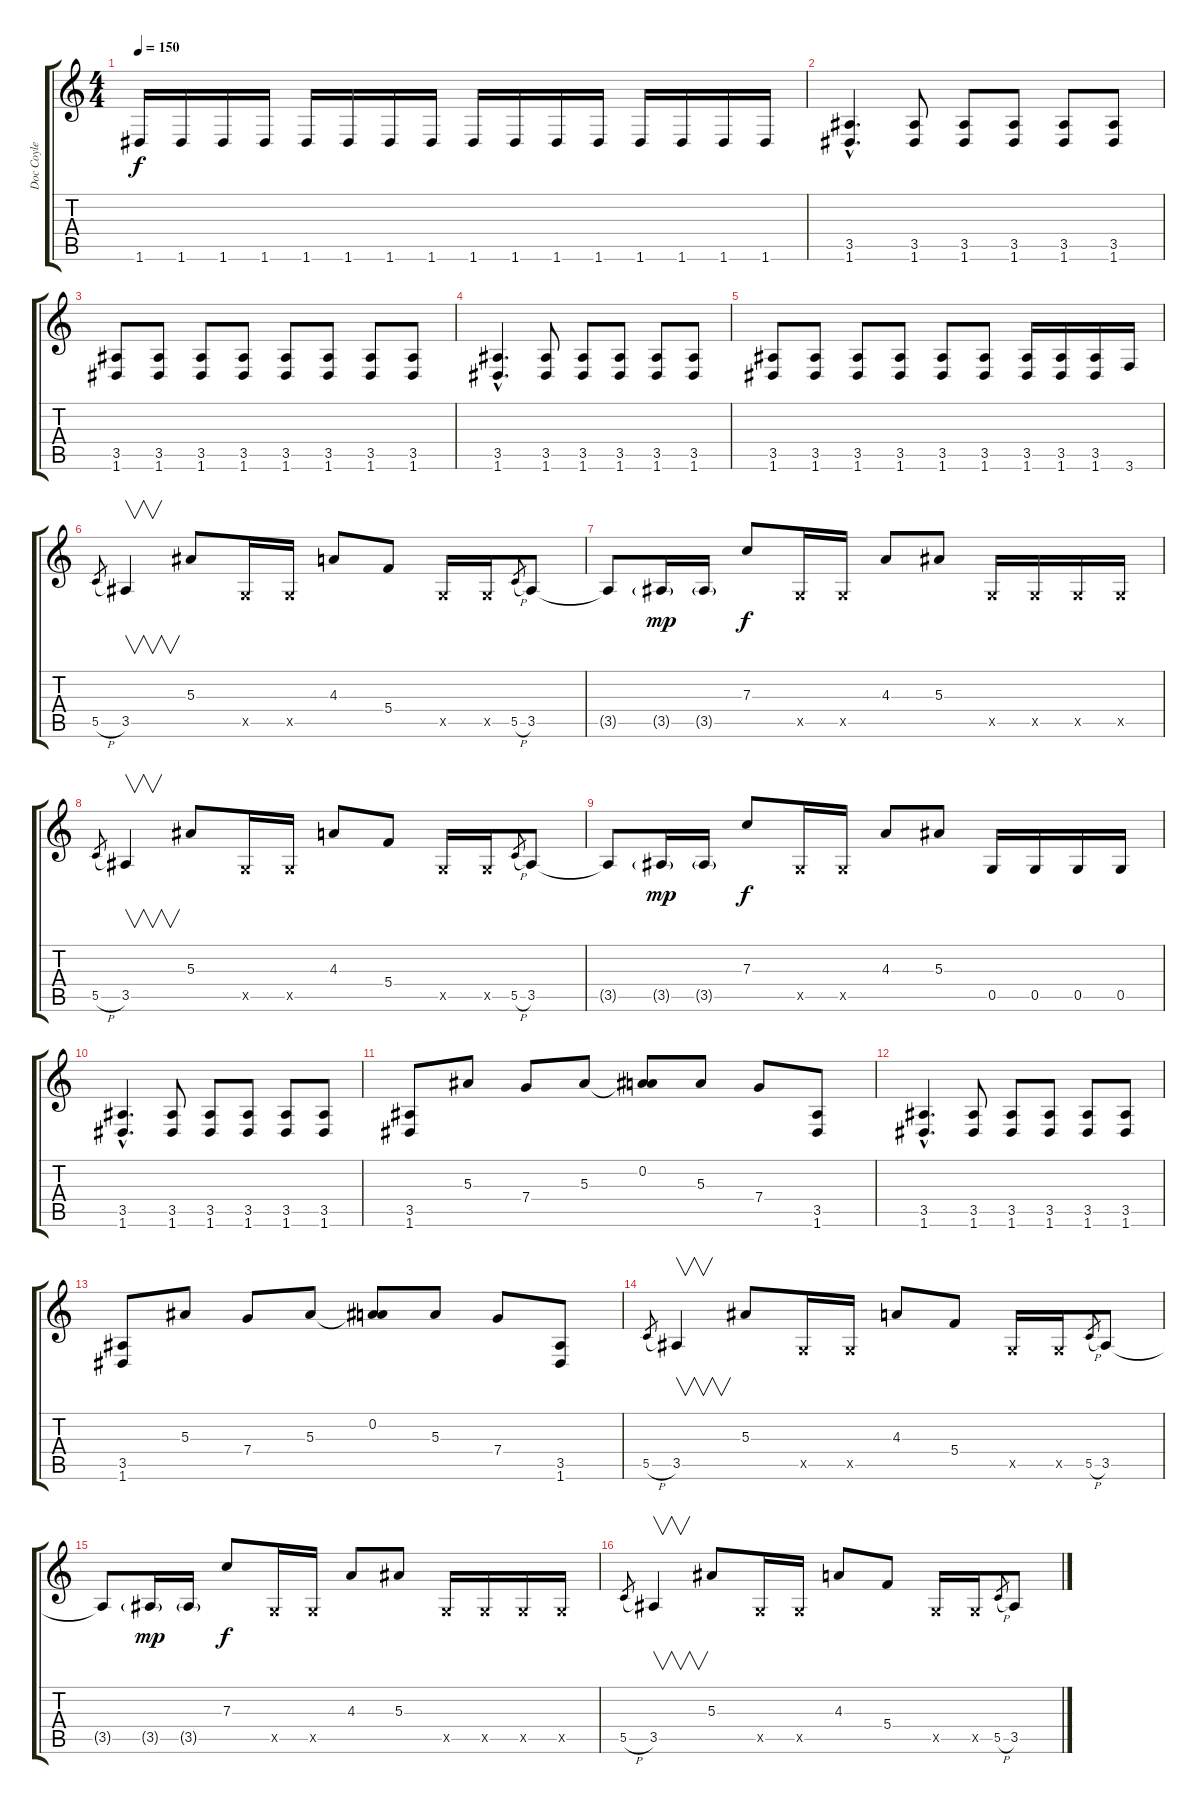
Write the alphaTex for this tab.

\track ("Doc Coyle" "Doc Coyle") {instrument distortionguitar}
\staff {score tabs}
\tuning (D4 A3 F3 C3 G2 D2) {hide}
\ts (4 4)
\tempo 150
\clef g2
\ks c
1.6.16{dy f} 1.6.16 1.6.16 1.6.16 1.6.16 1.6.16 1.6.16 1.6.16 1.6.16 1.6.16 1.6.16 1.6.16 1.6.16 1.6.16 1.6.16 1.6.16 |
(3.5{hac} 1.6{hac}).4{d} (3.5 1.6).8 (3.5 1.6).8 (3.5 1.6).8 (3.5 1.6).8 (3.5 1.6).8 |
(3.5 1.6).8 (3.5 1.6).8 (3.5 1.6).8 (3.5 1.6).8 (3.5 1.6).8 (3.5 1.6).8 (3.5 1.6).8 (3.5 1.6).8 |
(3.5{hac} 1.6{hac}).4{d} (3.5 1.6).8 (3.5 1.6).8 (3.5 1.6).8 (3.5 1.6).8 (3.5 1.6).8 |
(3.5 1.6).8 (3.5 1.6).8 (3.5 1.6).8 (3.5 1.6).8 (3.5 1.6).8 (3.5 1.6).8 (3.5 1.6).16 (3.5 1.6).16 (3.5 1.6).16 3.6.16 |
5.5{h}.8{gr} 3.5.4{v} 5.3.8 0.5{x}.16 0.5{x}.16 4.3.8 5.4.8 0.5{x}.16 0.5{x}.16 5.5{h}.8{gr} 3.5.8 |
3.5{t}.8 3.5{g}.16{dy mp} 3.5{g}.16 7.3.8{dy f} 0.5{x}.16 0.5{x}.16 4.3.8 5.3.8 0.5{x}.16 0.5{x}.16 0.5{x}.16 0.5{x}.16 |
5.5{h}.8{gr} 3.5.4{v} 5.3.8 0.5{x}.16 0.5{x}.16 4.3.8 5.4.8 0.5{x}.16 0.5{x}.16 5.5{h}.8{gr} 3.5.8 |
3.5{t}.8 3.5{g}.16{dy mp} 3.5{g}.16 7.3.8{dy f} 0.5{x}.16 0.5{x}.16 4.3.8 5.3.8 0.5.16 0.5.16 0.5.16 0.5.16 |
(3.5{hac} 1.6{hac}).4{d} (3.5 1.6).8 (3.5 1.6).8 (3.5 1.6).8 (3.5 1.6).8 (3.5 1.6).8 |
(3.5 1.6).8 5.3.8 7.4.8 5.3.8 (0.2 5.3{t}).8 5.3.8 7.4.8 (3.5 1.6).8 |
(3.5{hac} 1.6{hac}).4{d} (3.5 1.6).8 (3.5 1.6).8 (3.5 1.6).8 (3.5 1.6).8 (3.5 1.6).8 |
(3.5 1.6).8 5.3.8 7.4.8 5.3.8 (0.2 5.3{t}).8 5.3.8 7.4.8 (3.5 1.6).8 |
5.5{h}.8{gr} 3.5.4{v} 5.3.8 0.5{x}.16 0.5{x}.16 4.3.8 5.4.8 0.5{x}.16 0.5{x}.16 5.5{h}.8{gr} 3.5.8 |
3.5{t}.8 3.5{g}.16{dy mp} 3.5{g}.16 7.3.8{dy f} 0.5{x}.16 0.5{x}.16 4.3.8 5.3.8 0.5{x}.16 0.5{x}.16 0.5{x}.16 0.5{x}.16 |
5.5{h}.8{gr} 3.5.4{v} 5.3.8 0.5{x}.16 0.5{x}.16 4.3.8 5.4.8 0.5{x}.16 0.5{x}.16 5.5{h}.8{gr} 3.5.8
